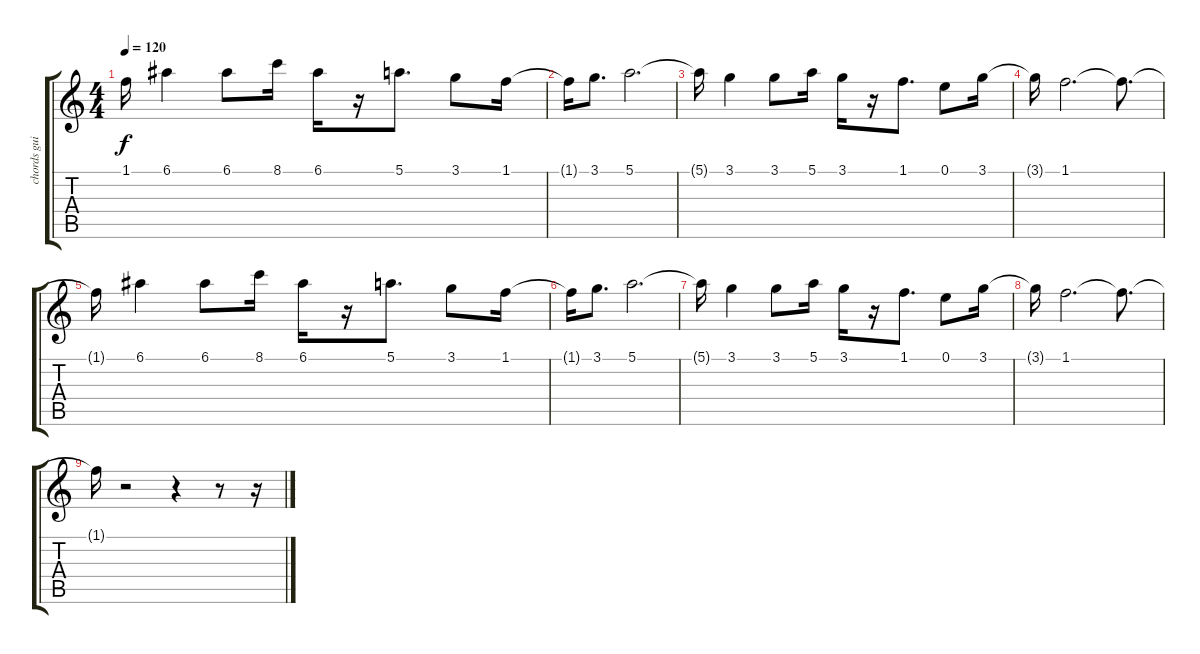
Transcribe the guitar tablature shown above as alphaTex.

\track ("chords guitar" "chords gui") {instrument electricguitarjazz}
\staff {score tabs}
\tuning (E4 B3 G3 D3 A2 E2) {hide}
\ts (4 4)
\tempo 120
\clef g2
\ks c
1.1{t}.16{dy f} 6.1.4 6.1.8 8.1.16 6.1.16 r.16 5.1.8{d} 3.1.8 1.1.16 |
1.1{t}.16 3.1.8{d} 5.1.2{d} |
5.1{t}.16 3.1.4 3.1.8 5.1.16 3.1.16 r.16 1.1.8{d} 0.1.8 3.1.16 |
3.1{t}.16 1.1.2{d} 1.1{t}.8{d} |
1.1{t}.16 6.1.4 6.1.8 8.1.16 6.1.16 r.16 5.1.8{d} 3.1.8 1.1.16 |
1.1{t}.16 3.1.8{d} 5.1.2{d} |
5.1{t}.16 3.1.4 3.1.8 5.1.16 3.1.16 r.16 1.1.8{d} 0.1.8 3.1.16 |
3.1{t}.16 1.1.2{d} 1.1{t}.8{d} |
1.1{t}.16 r.2 r.4 r.8 r.16
